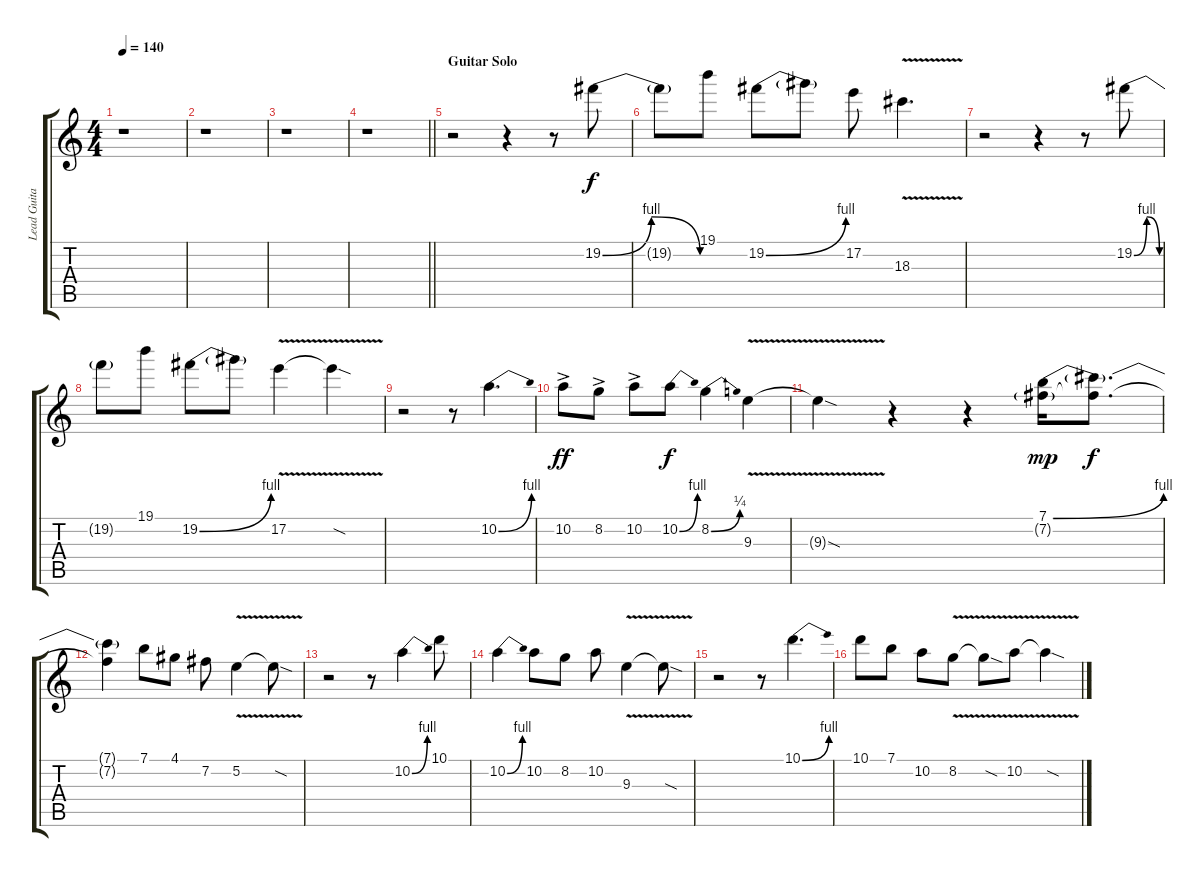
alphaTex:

\track ("Lead Guitar" "Lead Guita") {instrument distortionguitar}
\staff {score tabs}
\tuning (E4 B3 G3 D3 A2 E2) {hide}
\ts (4 4)
\tempo 140
\clef g2
\ks c
r.1{dy f} |
r.1 |
r.1 |
\barLineRight lightlight
r.1 |
\section ("" "Guitar Solo")
r.2 r.4 r.8 19.2{be (bendrelease 0 0 10 4 50 4 60 0)}.8 |
19.2{t}.8 19.1.8 19.2{be (bend 0 0 60 4)}.8 19.2{t}.8 17.2.8 18.3{v}.4{d} |
r.2 r.4 r.8 19.2{be (bendrelease 0 0 10 4 50 4 60 0)}.8 |
19.2{t}.8 19.1.8 19.2{be (bend 0 0 60 4)}.8 19.2{t}.8 17.2{v}.4 17.2{sod t}.4 |
r.2 r.8 10.2{be (bend 0 0 60 4)}.4{d} |
10.2{ac}.8{dy ff} 8.2{ac}.8 10.2{ac}.8 10.2{be (bend 0 0 60 4)}.8{dy f} 8.2{be (bend 0 0 60 1)}.4 9.3{v}.4 |
9.3{sod t}.4 r.4 r.4 (7.1{be (bend 0 0 60 4)} 7.2{g}).16{dy mp} (7.1{t} 7.2{t}).8{d dy f} |
(7.1{t} 7.2{t}).4 7.1.8 4.1.8 7.2.8 5.2{v}.4 5.2{sod t}.8 |
r.2 r.8 10.2{be (bend 0 0 60 4)}.4 10.1.8 |
10.2{be (bend 0 0 60 4)}.4 10.2.8 8.2.8 10.2.8 9.3{v}.4 9.3{sod t}.8 |
r.2 r.8 10.1{be (bend 0 0 60 4)}.4{d} |
10.1.8 7.1.8 10.2.8 8.2{v}.8 8.2{sod t}.8 10.2{v}.8 10.2{sod t}.4
